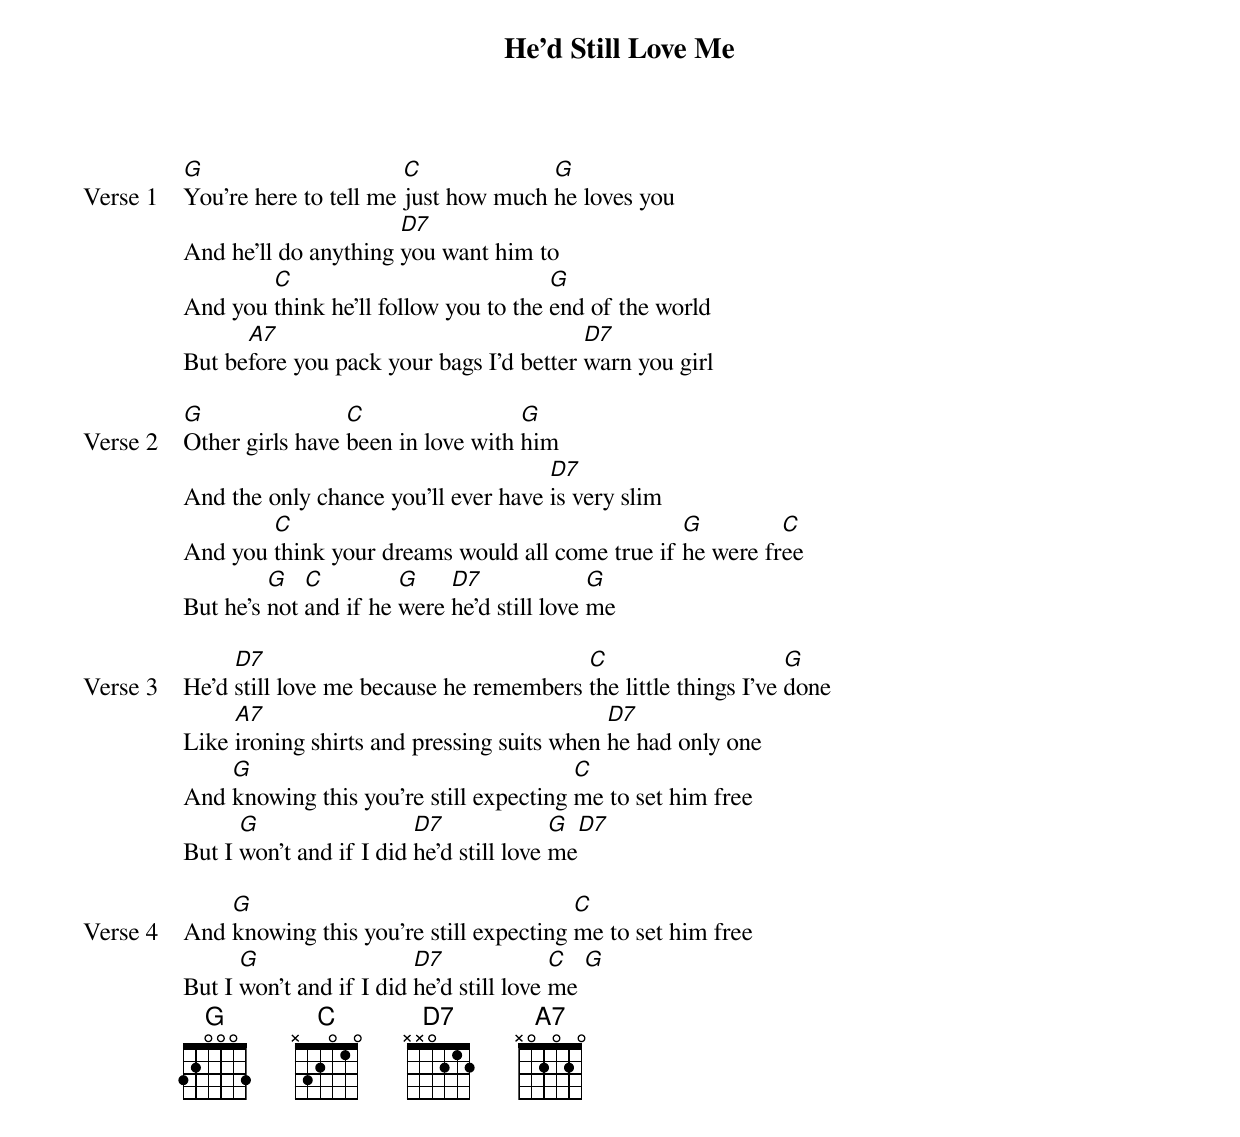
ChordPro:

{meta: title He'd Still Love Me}
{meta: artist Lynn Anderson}
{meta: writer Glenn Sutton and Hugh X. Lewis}

{start_of_verse: Verse 1}
[G]You're here to tell me [C]just how much [G]he loves you
And he'll do anything [D7]you want him to
And you [C]think he'll follow you to the [G]end of the world
But be[A7]fore you pack your bags I'd better [D7]warn you girl
{end_of_verse}

{start_of_verse: Verse 2}
[G]Other girls have [C]been in love with [G]him
And the only chance you'll ever have [D7]is very slim
And you [C]think your dreams would all come true if [G]he were fr[C]ee
But he's [G]not [C]and if he [G]were [D7]he'd still love [G]me
{end_of_verse}

{start_of_verse: Verse 3}
He'd [D7]still love me because he remembers [C]the little things I've [G]done
Like [A7]ironing shirts and pressing suits when [D7]he had only one
And [G]knowing this you're still expecting [C]me to set him free
But I [G]won't and if I did [D7]he'd still love [G]me[D7]
{end_of_verse}

{start_of_verse: Verse 4}
And [G]knowing this you're still expecting [C]me to set him free
But I [G]won't and if I did [D7]he'd still love [C]me [G]
{end_of_verse}
